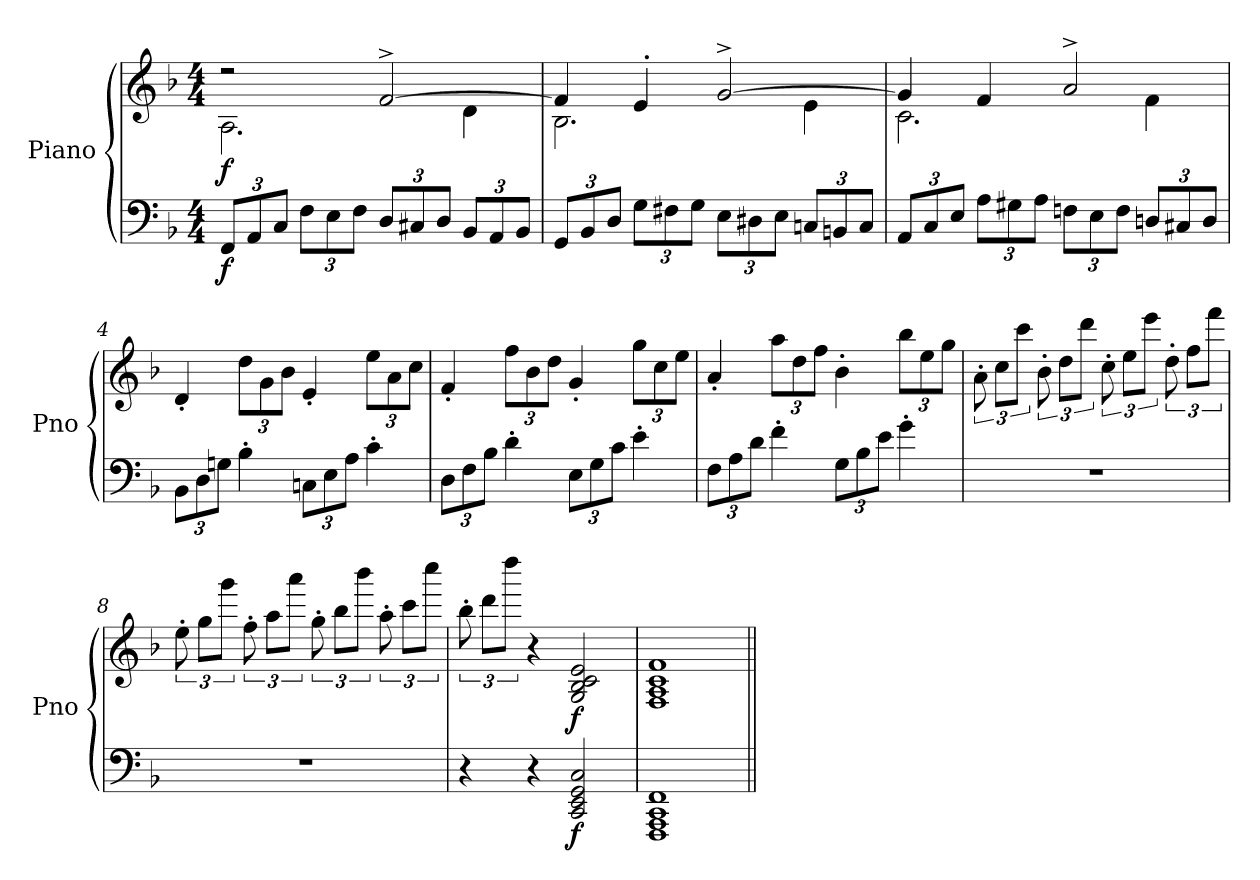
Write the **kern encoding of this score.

**kern	**dynam	**kern	**dynam
*part2	*part2	*part1	*part1
*staff2	*staff2	*staff1	*staff1
*I"Piano	*	*I"Piano	*
*I'Pno	*	*I'Pno	*
*clefF4	*	*clefG2	*
*k[b-]	*	*k[b-]	*
*M4/4	*	*M4/4	*
*MM144	*	*MM144	*
=1	=1	=1	=1
*	*	*^	*
!	!LO:DY:b	!	!	!LO:DY:b
12FF/L	f	2r	2.A\	f
12AA/	.	.	.	.
12C/J	.	.	.	.
12F\L	.	.	.	.
12E\	.	.	.	.
12F\J	.	.	.	.
12D/L	.	[2f^/	.	.
12C#X/	.	.	.	.
12D/J	.	.	.	.
12BB-/L	.	.	4d\	.
12AA/	.	.	.	.
12BB-/J	.	.	.	.
=2	=2	=2	=2	=2
12GG/L	.	4f/]	2.B-\	.
12BB-/	.	.	.	.
12D/J	.	.	.	.
12G\L	.	4e'/	.	.
12F#X\	.	.	.	.
12G\J	.	.	.	.
12E\L	.	[2g^/	.	.
12D#X\	.	.	.	.
12E\J	.	.	.	.
12Cn/L	.	.	4e\	.
12BBn/	.	.	.	.
12C/J	.	.	.	.
=3	=3	=3	=3	=3
12AA/L	.	4g/]	2.c\	.
12C/	.	.	.	.
12E/J	.	.	.	.
12A\L	.	4f/	.	.
12G#X\	.	.	.	.
12A\J	.	.	.	.
12Fn\L	.	2a^/	.	.
12E\	.	.	.	.
12F\J	.	.	.	.
12Dn/L	.	.	4f\	.
12C#X/	.	.	.	.
12D/J	.	.	.	.
*	*	*v	*v	*
!!LO:LB:g=z
=4	=4	=4	=4
12BB-\L	.	4d'/	.
12D\	.	.	.
12Gn\J	.	.	.
4B-'\	.	12dd\L	.
.	.	12g\	.
.	.	12b-\J	.
12Cn\L	.	4e'/	.
12E\	.	.	.
12A\J	.	.	.
4c'\	.	12ee\L	.
.	.	12a\	.
.	.	12cc\J	.
=5	=5	=5	=5
12D\L	.	4f'/	.
12F\	.	.	.
12B-\J	.	.	.
4d'\	.	12ff\L	.
.	.	12b-\	.
.	.	12dd\J	.
12E\L	.	4g'/	.
12G\	.	.	.
12c\J	.	.	.
4e'\	.	12gg\L	.
.	.	12cc\	.
.	.	12ee\J	.
=6	=6	=6	=6
12F\L	.	4a'/	.
12A\	.	.	.
12d\J	.	.	.
4f'\	.	12aa\L	.
.	.	12dd\	.
.	.	12ff\J	.
12G\L	.	4b-'\	.
12B-\	.	.	.
12e\J	.	.	.
4g'\	.	12bb-\L	.
.	.	12ee\	.
.	.	12gg\J	.
!!LO:LB:g=z
=7	=7	=7	=7
1r	.	12a'\	.
.	.	12cc\L	.
.	.	12ccc\J	.
.	.	12b-'\	.
.	.	12dd\L	.
.	.	12ddd\J	.
.	.	12cc'\	.
.	.	12ee\L	.
.	.	12eee\J	.
.	.	12dd'\	.
!	!	!	!LO:DY:b
.	.	12ff\L	other-dynamics
.	.	12fff\J	.
=8	=8	=8	=8
1r	.	12ee'\	.
.	.	12gg\L	.
.	.	12ggg\J	.
.	.	12ff'\	.
.	.	12aa\L	.
.	.	12aaa\J	.
.	.	12gg'\	.
.	.	12bb-\L	.
.	.	12bbb-\J	.
.	.	12aa'\	.
.	.	12ccc\L	.
.	.	12cccc\J	.
=9	=9	=9	=9
4r	.	12bb-'\	.
.	.	12ddd\L	.
.	.	12dddd\J	.
4r	.	4r	.
!	!LO:DY:b	!	!LO:DY:b
2CC/ 2EE/ 2GG/ 2C/	f	2G/ 2B-/ 2c/ 2e/	f
=10	=10	=10	=10
1FFF 1AAA 1CC 1FF	.	1F 1A 1c 1f	.
=||	=||	=||	=||
*-	*-	*-	*-
